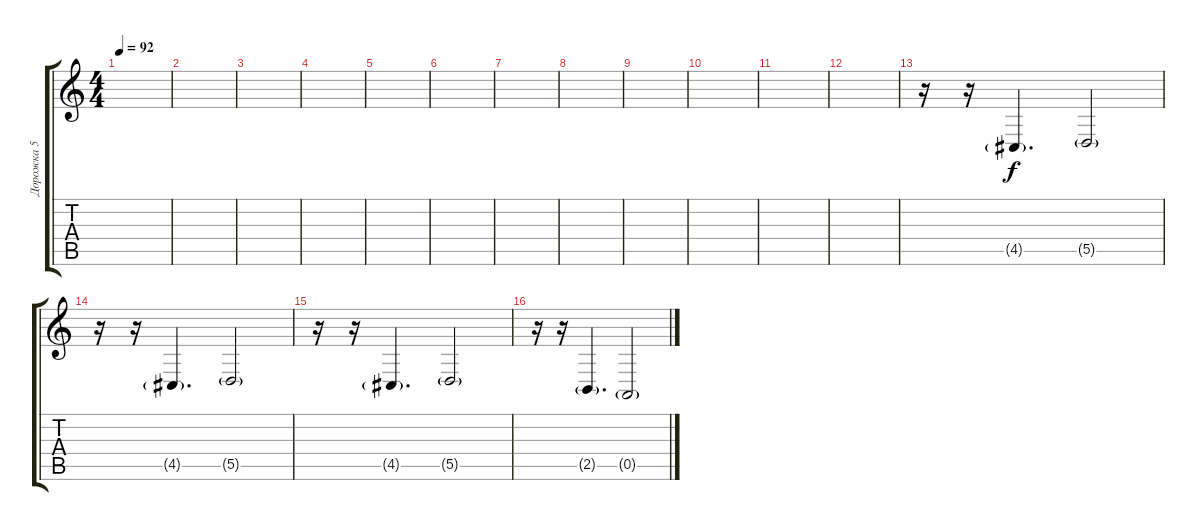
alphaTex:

\track ("Дорожка 5" "Дорожка 5") {instrument stringensemble1}
\staff {score tabs}
\tuning (E4 B3 G3 D3 A2 E2) {hide}
\ts (4 4)
\tempo 92
\clef g2
\ks c
|
|
|
|
|
|
|
|
|
|
|
|
r.16 r.16 4.5{g}.4{d} 5.5{g}.2 |
r.16 r.16 4.5{g}.4{d} 5.5{g}.2 |
r.16 r.16 4.5{g}.4{d} 5.5{g}.2 |
r.16 r.16 2.5{g}.4{d} 0.5{g}.2
